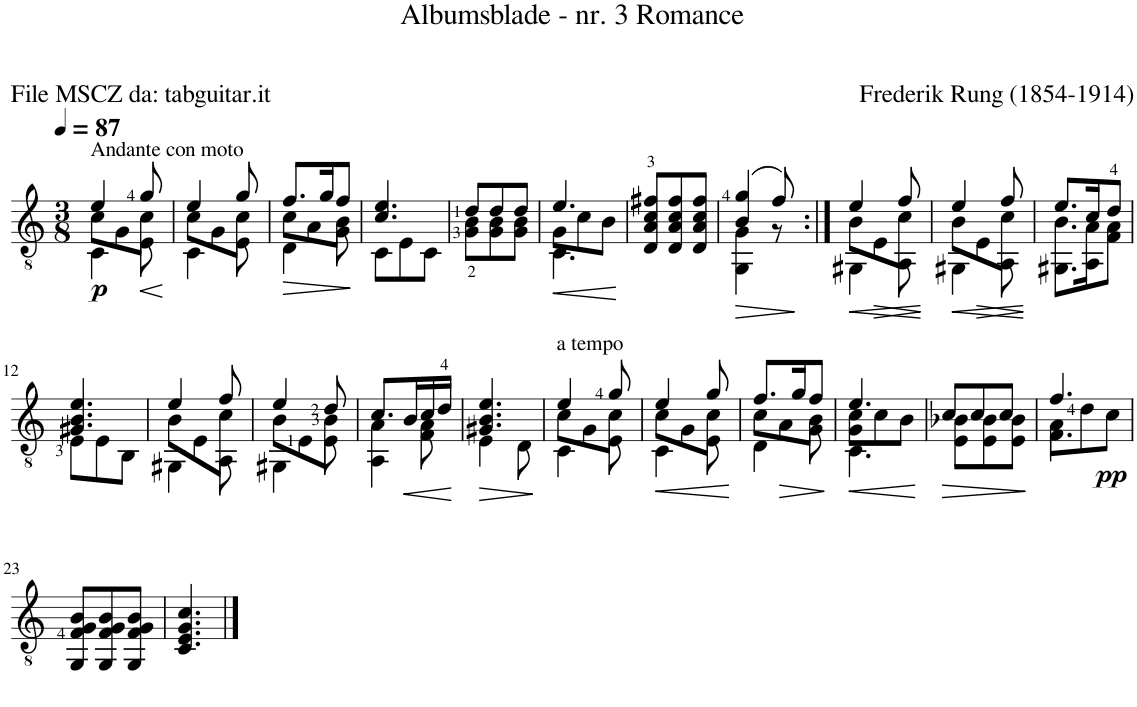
**kern	**dynam
*part1	*part1
*staff1	*staff1
*I"Guitar	*
*I'Guit.	*
*clefGv2	*
*k[]	*
*M3/8	*
*MM87	*
=1	=1
*^	*
*	*^	*
!LO:TX:a:t=Andante con moto	!	!	!
!	!	!	!LO:DY:b
4e/	8c\L	4C\	p
.	8G\	.	.
!	!	!	!LO:HP:b
8g/	8c\J	8E\	<
*v	*v	*v	*
.	[
=2	=2
*^	*
*	*^	*
4e/	8c\L	4C\	.
.	8G\	.	.
8g/	8c\J	8E\	.
=3	=3	=3	=3
!	!	!	!LO:HP:b
8.f/L	8c\L	4D\	>
.	8A\	.	.
16g/K	.	.	.
8f/J	8B\J	8G\	.
*v	*v	*v	*
.	]
=4	=4
*^	*
4.c/ 4.e/	8C\L	.
.	8E\	.
.	8C\J	.
=5	=5	=5
8d/L	8G\ 8B\L	.
8d/	8G\ 8B\	.
8d/J	8G\ 8B\J	.
=6	=6	=6
!	!	!LO:HP:b
*	*^	*
4.e/	8G\L	4.C\	<
.	8c\	.	.
.	8B\J	.	.
*v	*v	*v	*
.	[
=7	=7
8D/ 8A/ 8c/ 8f#X/L	.
8D/ 8A/ 8c/ 8f#/	.
8D/ 8A/ 8c/ 8f#/J	.
=8	=8
!	!LO:HP:b
*^	*
(4B/ 4g/	4GG\ 4G\	>
8f/)	8r	.
*v	*v	*
.	]
=9:|!	=9:|!
!	!LO:HP:b
*^	*
*	*^	*
4e/	8B\L	4GG#X\	<
!	!	!	!LO:HP:b
.	8E\	.	>
8f/	8c\J	8AA\	.
*v	*v	*v	*
.	[
=10	=10
!	!LO:HP:b
*^	*
*	*^	*
4e/	8B\L	4GG#X\	<
!	!	!	!LO:HP:b
.	8E\	.	>
8f/	8c\J	8AA\	.
*v	*v	*v	*
.	] [
=11	=11
*^	*
8.e/L	8.GG#X\ 8.B\L	.
16c/K	16AA\ 16A\K	.
8d/J	8F\ 8A\J	.
!!LO:LB:g=z	!!
=12	=12	=12
4.G#X/ 4.B/ 4.e/	8E\L	.
.	8E\	.
.	8BB\J	.
=13	=13	=13
*	*^	*
4e/	8B\L	4GG#X\	.
.	8E\	.	.
8f/	8c\J	8AA\	.
=14	=14	=14	=14
4e/	8B\L	4GG#X\	.
.	8E\	.	.
8d/	8B\J	8E\	.
*	*v	*v	*
=15	=15	=15
8.c/L	4AA\ 4A\	.
!	!	!LO:HP:b
16B/L	.	<
16c/	8F\ 8A\	.
16d/JJ	.	.
*v	*v	*
.	]
=16	=16
!	!LO:HP:b
*^	*
4.G#X/ 4.B/ 4.e/	4E\	>
.	8D\	.
*v	*v	*
.	[
=17	=17
*^	*
*	*^	*
!LO:TX:a:t=a tempo	!	!	!
4e/	8c\L	4C\	.
.	8G\	.	.
8g/	8c\J	8E\	.
=18	=18	=18	=18
!	!	!	!LO:HP:b
4e/	8c\L	4C\	<
.	8G\	.	.
8g/	8c\J	8E\	.
*v	*v	*v	*
.	]
=19	=19
*^	*
*	*^	*
8.f/L	8c\L	4D\	.
!	!	!	!LO:HP:b
.	8A\	.	>
16g/K	.	.	.
8f/J	8B\J	8G\	.
*v	*v	*v	*
.	[
=20	=20
!	!LO:HP:b
*^	*
*	*^	*
4.e/	8G\ 8c\L	4.C\	<
.	8c\	.	.
.	8B\J	.	.
*v	*v	*v	*
.	]
=21	=21
*^	*
8c/L	8E\ 8B-X\L	.
8c/	8E\ 8B-\	.
8c/J	8E\ 8B-\J	.
*v	*v	*
.	[
=22	=22
*^	*
*	*^	*
4.f/	8A\L	4.F\	.
.	8d\	.	.
!	!	!	!LO:DY:b
.	8c\J	.	pp
*v	*v	*v	*
!!LO:LB:g=z
=23	=23
8GG/ 8F/ 8G/ 8B/L	.
8GG/ 8F/ 8G/ 8B/	.
8GG/ 8F/ 8G/ 8B/J	.
=24	=24
4.C/ 4.E/ 4.G/ 4.c/	.
==	==
*-	*-
